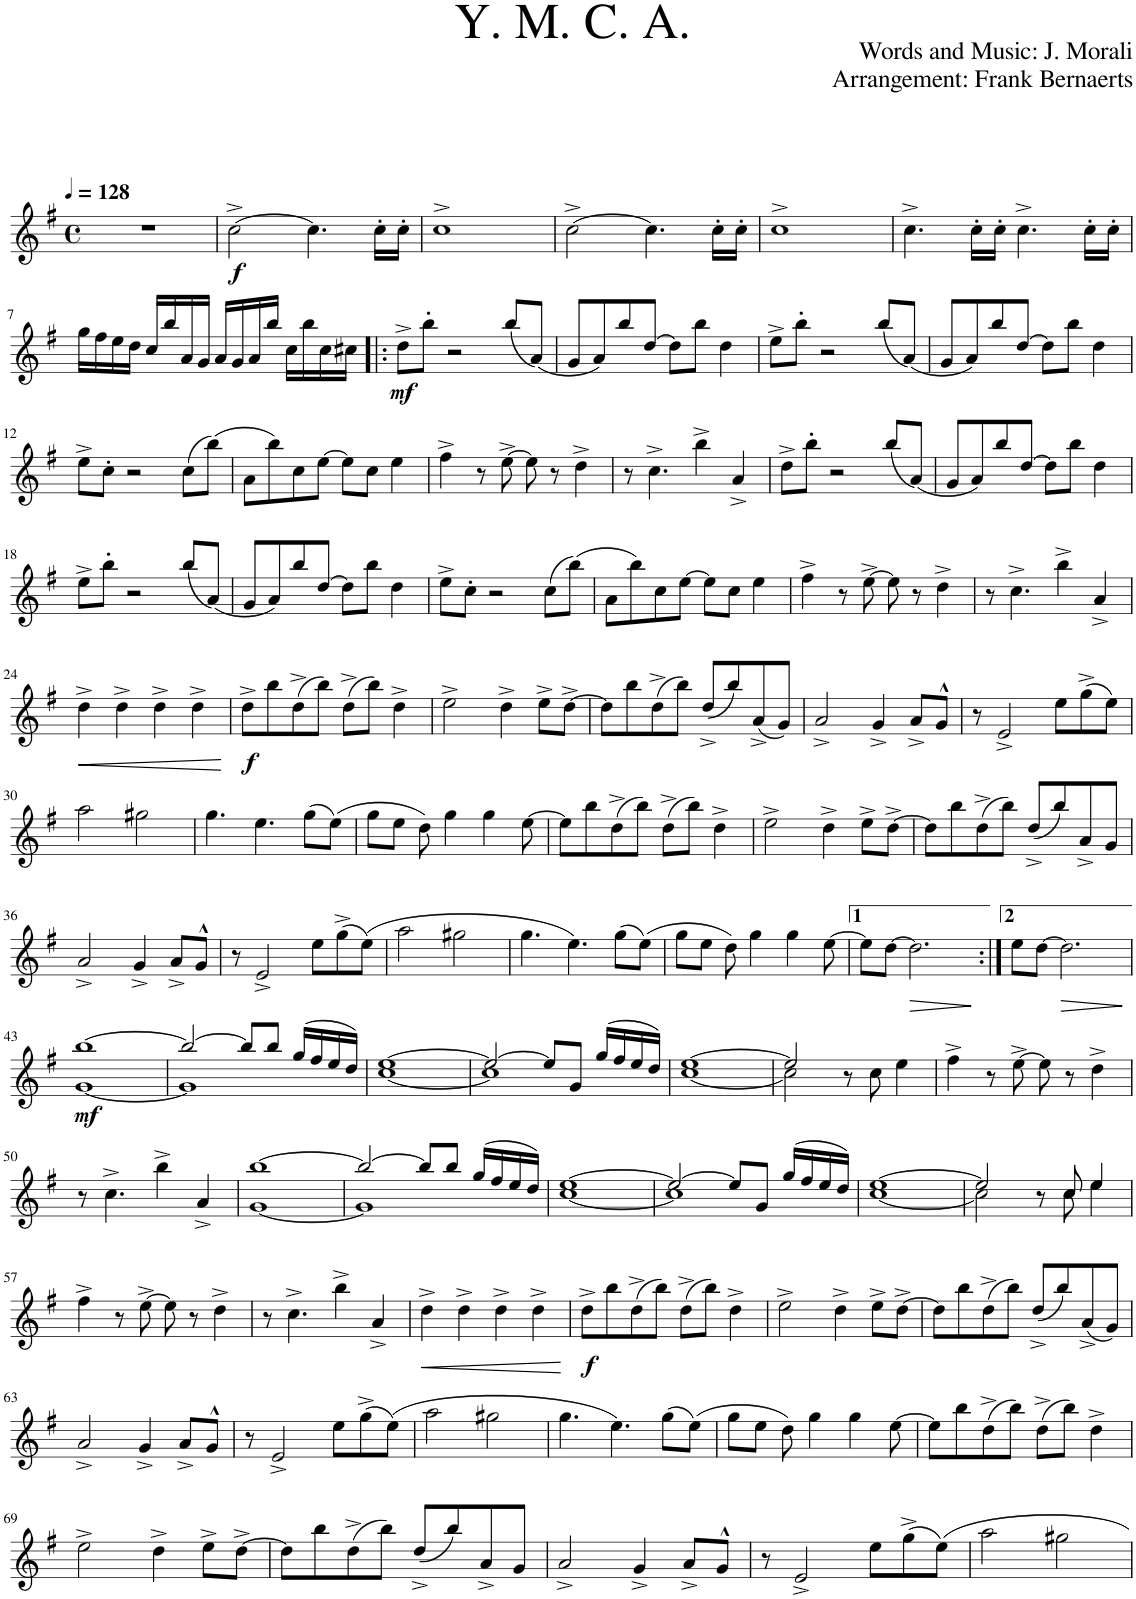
**kern	**dynam
*part1	*part1
*staff1	*staff1
*I"Tenor Saxophone	*
*I'Ten. Sax.	*
*clefG2	*
*Trd1c2	*
*k[f#]	*
*M4/4	*
*met(c)	*
=1	=1
!LO:TX:a:B:t=𝅘𝅥 = 128	!
1r	.
=2	=2
!	!LO:DY:b
[2cc^\	f
4.cc\]	.
16cc'\LL	.
16cc'\JJ	.
=3	=3
1cc^	.
=4	=4
[2cc^\	.
4.cc\]	.
16cc'\LL	.
16cc'\JJ	.
=5	=5
1cc^	.
=6	=6
4.cc^\	.
16cc'\LL	.
16cc'\JJ	.
4.cc^\	.
16cc'\LL	.
(16cc'\JJ	.
!!LO:LB:g=z
=7	=7
16gg\LL	.
16ff#\	.
16ee\	.
16dd\JJ	.
16cc/LL	.
16bb/	.
16a/	.
16g/JJ	.
16a/LL	.
16g/	.
16a/	.
16bb/JJ	.
16cc\LL	.
16bb\	.
16cc\	.
16cc#X\JJ)	.
=8!|:	=8!|:
!	!LO:DY:b
8dd^\L	mf
8bb'\J	.
2r	.
(8bb/L	.
(8a/J)	.
=9	=9
8g/L	.
8a/)	.
8bb/	.
[8dd/J	.
8dd\L]	.
8bb\J	.
4dd\	.
=10	=10
8ee^\L	.
8bb'\J	.
2r	.
(8bb/L	.
(8a/J)	.
=11	=11
8g/L	.
8a/)	.
8bb/	.
[8dd/J	.
8dd\L]	.
8bb\J	.
4dd\	.
!!LO:LB:g=z
=12	=12
8ee^\L	.
8cc'\J	.
2r	.
(8cc\L	.
(8bb\J)	.
=13	=13
8a\L	.
8bb\)	.
8cc\	.
[8ee\J	.
8ee\L]	.
8cc\J	.
4ee\	.
=14	=14
4ff#^\	.
8r	.
[8ee^\	.
8ee\]	.
8r	.
4dd^\	.
=15	=15
8r	.
4.cc^\	.
4bb^\	.
4a^/	.
=16	=16
8dd^\L	.
8bb'\J	.
2r	.
(8bb/L	.
(8a/J)	.
=17	=17
8g/L	.
8a/)	.
8bb/	.
[8dd/J	.
8dd\L]	.
8bb\J	.
4dd\	.
!!LO:LB:g=z
=18	=18
8ee^\L	.
8bb'\J	.
2r	.
(8bb/L	.
(8a/J)	.
=19	=19
8g/L	.
8a/)	.
8bb/	.
[8dd/J	.
8dd\L]	.
8bb\J	.
4dd\	.
=20	=20
8ee^\L	.
8cc'\J	.
2r	.
(8cc\L	.
(8bb\J)	.
=21	=21
8a\L	.
8bb\)	.
8cc\	.
[8ee\J	.
8ee\L]	.
8cc\J	.
4ee\	.
=22	=22
4ff#^\	.
8r	.
[8ee^\	.
8ee\]	.
8r	.
4dd^\	.
=23	=23
8r	.
4.cc^\	.
4bb^\	.
4a^/	.
!!LO:LB:g=z
=24	=24
!	!LO:HP:b
4dd^\	<
4dd^\	.
4dd^\	.
4dd^\	.
.	[
=25	=25
!	!LO:DY:b
8dd^\L	f
8bb\	.
(8dd^\	.
8bb\J)	.
(8dd^\L	.
8bb\J)	.
4dd^\	.
=26	=26
2ee^\	.
4dd^\	.
8ee^\L	.
[8dd^\J	.
=27	=27
8dd\L]	.
8bb\	.
(8dd^\	.
8bb\J)	.
(8dd^/L	.
8bb/)	.
(8a^/	.
8g/J)	.
=28	=28
2a^/	.
4g^/	.
8a^/L	.
8g^^/J	.
=29	=29
8r	.
2e^/	.
8ee\L	.
(8gg^\	.
(8ee\J)	.
!!LO:LB:g=z
=30	=30
2aa\	.
2gg#X\	.
=31	=31
4.gg\	.
4.ee\)	.
(8gg\L	.
(8ee\J)	.
=32	=32
8gg\L	.
8ee\J	.
8dd\)	.
4gg\	.
4gg\	.
[8ee\	.
=33	=33
8ee\L]	.
8bb\	.
(8dd^\	.
8bb\J)	.
(8dd^\L	.
8bb\J)	.
4dd^\	.
=34	=34
2ee^\	.
4dd^\	.
8ee^\L	.
[8dd^\J	.
=35	=35
8dd\L]	.
8bb\	.
(8dd^\	.
8bb\J)	.
(8dd^/L	.
8bb/)	.
8a^/	.
8g/J	.
!!LO:LB:g=z
=36	=36
2a^/	.
4g^/	.
8a^/L	.
8g^^/J	.
=37	=37
8r	.
2e^/	.
8ee\L	.
(8gg^\	.
(8ee\J)	.
=38	=38
2aa\	.
2gg#X\	.
=39	=39
4.gg\	.
4.ee\)	.
(8gg\L	.
(8ee\J)	.
=40	=40
8gg\L	.
8ee\J	.
8dd\)	.
4gg\	.
4gg\	.
[8ee\	.
=41	=41
8ee\L]	.
[8dd\J	.
!	!LO:HP:b
2.dd\]	>
.	]
=42:|!	=42:|!
8ee\L	.
[8dd\J	.
!	!LO:HP:b
2.dd\]	>
.	]
!!LO:LB:g=z
=43	=43
*^	*
!	!	!LO:DY:b
[1bb	[1g	mf
=44	=44	=44
2bb/_	1g]	.
8bb/L]	.	.
8bb/J	.	.
(16gg/LL	.	.
16ff#/	.	.
16ee/	.	.
16dd/JJ)	.	.
=45	=45	=45
[1ee	[1cc	.
=46	=46	=46
2ee/_	1cc]	.
8ee/L]	.	.
8g/J	.	.
(16gg/LL	.	.
16ff#/	.	.
16ee/	.	.
16dd/JJ)	.	.
=47	=47	=47
[1ee	[1cc	.
=48	=48	=48
2ee/]	2cc\]	.
8r	2ryy	.
8cc\	.	.
4ee\	.	.
*v	*v	*
=49	=49
4ff#^\	.
8r	.
[8ee^\	.
8ee\]	.
8r	.
4dd^\	.
!!LO:LB:g=z
=50	=50
8r	.
4.cc^\	.
4bb^\	.
4a^/	.
=51	=51
*^	*
[1bb	[1g	.
=52	=52	=52
2bb/_	1g]	.
8bb/L]	.	.
8bb/J	.	.
(16gg/LL	.	.
16ff#/	.	.
16ee/	.	.
16dd/JJ)	.	.
=53	=53	=53
[1ee	[1cc	.
=54	=54	=54
2ee/_	1cc]	.
8ee/L]	.	.
8g/J	.	.
(16gg/LL	.	.
16ff#/	.	.
16ee/	.	.
16dd/JJ)	.	.
=55	=55	=55
[1ee	[1cc	.
=56	=56	=56
2ee/]	2cc\]	.
8r	8ryy	.
8cc/	8cc\	.
4ee/	4ee\	.
*v	*v	*
!!LO:LB:g=z
=57	=57
4ff#^\	.
8r	.
[8ee^\	.
8ee\]	.
8r	.
4dd^\	.
=58	=58
8r	.
4.cc^\	.
4bb^\	.
4a^/	.
=59	=59
!	!LO:HP:b
4dd^\	<
4dd^\	.
4dd^\	.
4dd^\	.
.	[
=60	=60
!	!LO:DY:b
8dd^\L	f
8bb\	.
(8dd^\	.
8bb\J)	.
(8dd^\L	.
8bb\J)	.
4dd^\	.
=61	=61
2ee^\	.
4dd^\	.
8ee^\L	.
[8dd^\J	.
=62	=62
8dd\L]	.
8bb\	.
(8dd^\	.
8bb\J)	.
(8dd^/L	.
8bb/)	.
(8a^/	.
8g/J)	.
!!LO:LB:g=z
=63	=63
2a^/	.
4g^/	.
8a^/L	.
8g^^/J	.
=64	=64
8r	.
2e^/	.
8ee\L	.
(8gg^\	.
(8ee\J)	.
=65	=65
2aa\	.
2gg#X\	.
=66	=66
4.gg\	.
4.ee\)	.
(8gg\L	.
(8ee\J)	.
=67	=67
8gg\L	.
8ee\J	.
8dd\)	.
4gg\	.
4gg\	.
[8ee\	.
=68	=68
8ee\L]	.
8bb\	.
(8dd^\	.
8bb\J)	.
(8dd^\L	.
8bb\J)	.
4dd^\	.
!!LO:LB:g=z
=69	=69
2ee^\	.
4dd^\	.
8ee^\L	.
[8dd^\J	.
=70	=70
8dd\L]	.
8bb\	.
(8dd^\	.
8bb\J)	.
(8dd^/L	.
8bb/)	.
8a^/	.
8g/J	.
=71	=71
2a^/	.
4g^/	.
8a^/L	.
8g^^/J	.
=72	=72
8r	.
2e^/	.
8ee\L	.
(8gg^\	.
8ee\J)	.
=73	=73
2aa\	.
2gg#X\	.
=	=
*-	*-
